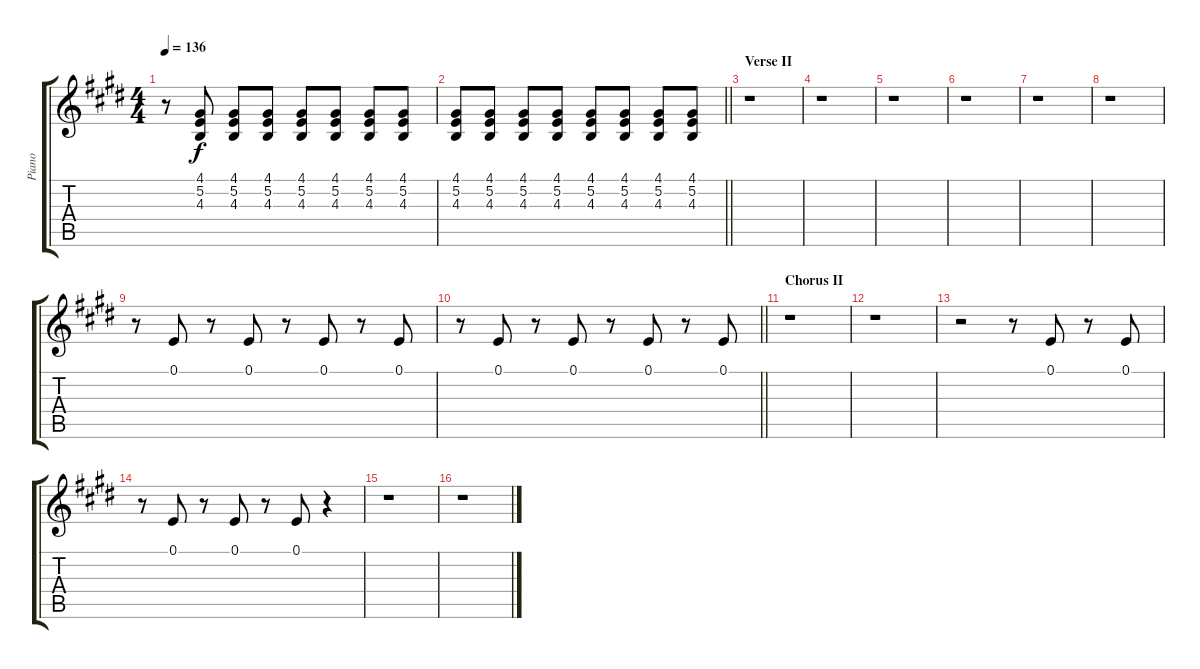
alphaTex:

\track ("Piano" "Piano") {instrument acousticgrandpiano}
\staff {score tabs}
\tuning (E4 B3 G3 D3 A2 E2) {hide}
\ts (4 4)
\tempo 136
\clef g2
\ks e
r.8{dy f} (4.1 5.2 4.3).8 (4.1 5.2 4.3).8 (4.1 5.2 4.3).8 (4.1 5.2 4.3).8 (4.1 5.2 4.3).8 (4.1 5.2 4.3).8 (4.1 5.2 4.3).8 |
\barLineRight lightlight
(4.1 5.2 4.3).8 (4.1 5.2 4.3).8 (4.1 5.2 4.3).8 (4.1 5.2 4.3).8 (4.1 5.2 4.3).8 (4.1 5.2 4.3).8 (4.1 5.2 4.3).8 (4.1 5.2 4.3).8 |
\section ("" "Verse II")
r.1 |
r.1 |
r.1 |
r.1 |
r.1 |
r.1 |
r.8 0.1.8 r.8 0.1.8 r.8 0.1.8 r.8 0.1.8 |
\barLineRight lightlight
r.8 0.1.8 r.8 0.1.8 r.8 0.1.8 r.8 0.1.8 |
\section ("" "Chorus II")
r.1 |
r.1 |
r.2 r.8 0.1.8 r.8 0.1.8 |
r.8 0.1.8 r.8 0.1.8 r.8 0.1.8 r.4 |
r.1 |
r.1
